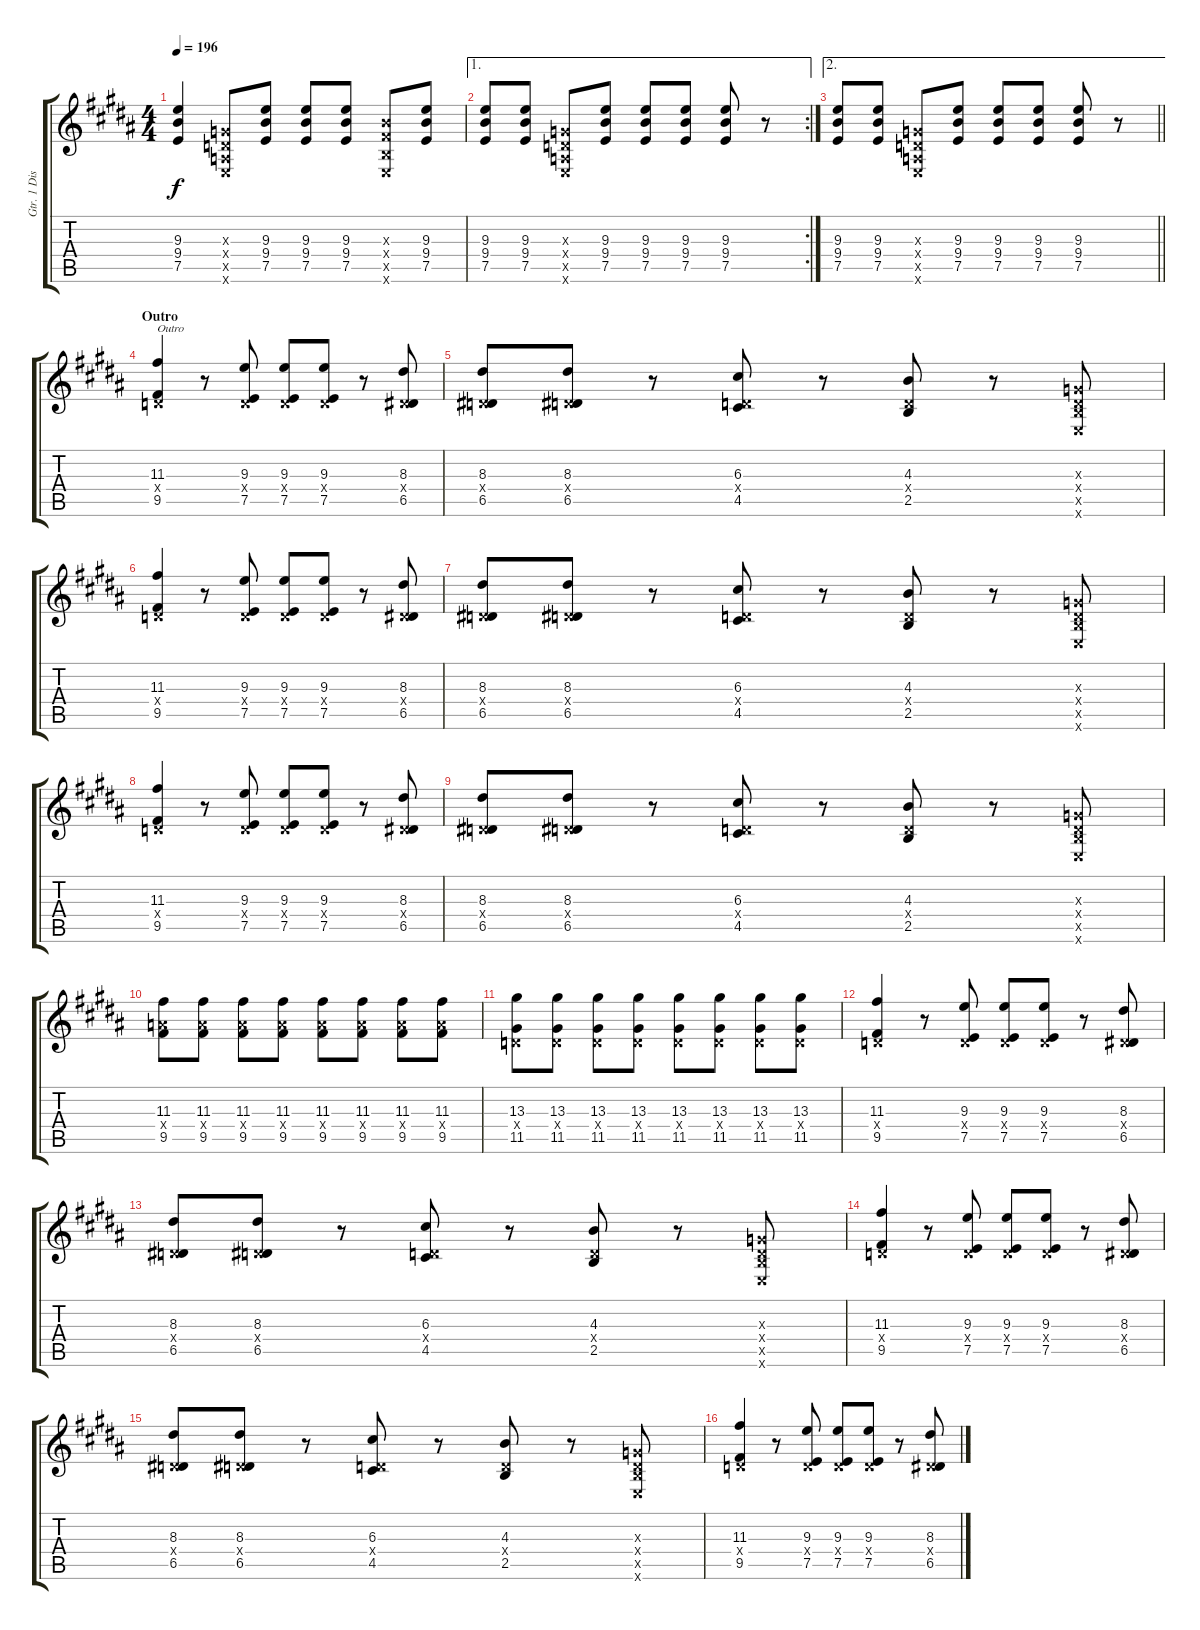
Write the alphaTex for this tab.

\track ("Gtr. 1 Distortion" "Gtr. 1 Dis") {instrument distortionguitar}
\staff {score tabs}
\tuning (E4 B3 G3 D3 A2 E2) {hide}
\ts (4 4)
\tempo 196
\clef g2
\ks b
(9.3 9.4 7.5).4{dy f} (0.3{x} 0.4{x} 0.5{x} 0.6{x}).8 (9.3 9.4 7.5).8 (9.3 9.4 7.5).8 (9.3 9.4 7.5).8 (4.3{x} 4.4{x} 2.5{x} 0.6{x}).8 (9.3 9.4 7.5).8 |
\ae 1
\rc 2
(9.3 9.4 7.5).8 (9.3 9.4 7.5).8 (0.3{x} 0.4{x} 0.5{x} 0.6{x}).8 (9.3 9.4 7.5).8 (9.3 9.4 7.5).8 (9.3 9.4 7.5).8 (9.3 9.4 7.5).8 r.8 |
\ae 2
\barLineRight lightlight
(9.3 9.4 7.5).8 (9.3 9.4 7.5).8 (0.3{x} 0.4{x} 0.5{x} 0.6{x}).8 (9.3 9.4 7.5).8 (9.3 9.4 7.5).8 (9.3 9.4 7.5).8 (9.3 9.4 7.5).8 r.8 |
\section ("" "Outro")
(11.3 0.4{x} 9.5).4{txt "Outro"} r.8 (9.3 0.4{x} 7.5).8 (9.3 0.4{x} 7.5).8 (9.3 0.4{x} 7.5).8 r.8 (8.3 0.4{x} 6.5).8 |
(8.3 0.4{x} 6.5).8 (8.3 0.4{x} 6.5).8 r.8 (6.3 0.4{x} 4.5).8 r.8 (4.3 0.4{x} 2.5).8 r.8 (0.3{x} 0.4{x} 2.5{x} 0.6{x}).8 |
(11.3 0.4{x} 9.5).4 r.8 (9.3 0.4{x} 7.5).8 (9.3 0.4{x} 7.5).8 (9.3 0.4{x} 7.5).8 r.8 (8.3 0.4{x} 6.5).8 |
(8.3 0.4{x} 6.5).8 (8.3 0.4{x} 6.5).8 r.8 (6.3 0.4{x} 4.5).8 r.8 (4.3 0.4{x} 2.5).8 r.8 (0.3{x} 0.4{x} 2.5{x} 0.6{x}).8 |
(11.3 0.4{x} 9.5).4 r.8 (9.3 0.4{x} 7.5).8 (9.3 0.4{x} 7.5).8 (9.3 0.4{x} 7.5).8 r.8 (8.3 0.4{x} 6.5).8 |
(8.3 0.4{x} 6.5).8 (8.3 0.4{x} 6.5).8 r.8 (6.3 0.4{x} 4.5).8 r.8 (4.3 0.4{x} 2.5).8 r.8 (0.3{x} 0.4{x} 2.5{x} 0.6{x}).8 |
(11.3 7.4{x} 9.5).8 (11.3 7.4{x} 9.5).8 (11.3 7.4{x} 9.5).8 (11.3 7.4{x} 9.5).8 (11.3 7.4{x} 9.5).8 (11.3 7.4{x} 9.5).8 (11.3 7.4{x} 9.5).8 (11.3 7.4{x} 9.5).8 |
(13.3 0.4{x} 11.5).8 (13.3 0.4{x} 11.5).8 (13.3 0.4{x} 11.5).8 (13.3 0.4{x} 11.5).8 (13.3 0.4{x} 11.5).8 (13.3 0.4{x} 11.5).8 (13.3 0.4{x} 11.5).8 (13.3 0.4{x} 11.5).8 |
(11.3 0.4{x} 9.5).4 r.8 (9.3 0.4{x} 7.5).8 (9.3 0.4{x} 7.5).8 (9.3 0.4{x} 7.5).8 r.8 (8.3 0.4{x} 6.5).8 |
(8.3 0.4{x} 6.5).8 (8.3 0.4{x} 6.5).8 r.8 (6.3 0.4{x} 4.5).8 r.8 (4.3 0.4{x} 2.5).8 r.8 (0.3{x} 0.4{x} 2.5{x} 0.6{x}).8 |
(11.3 0.4{x} 9.5).4 r.8 (9.3 0.4{x} 7.5).8 (9.3 0.4{x} 7.5).8 (9.3 0.4{x} 7.5).8 r.8 (8.3 0.4{x} 6.5).8 |
(8.3 0.4{x} 6.5).8 (8.3 0.4{x} 6.5).8 r.8 (6.3 0.4{x} 4.5).8 r.8 (4.3 0.4{x} 2.5).8 r.8 (0.3{x} 0.4{x} 2.5{x} 0.6{x}).8 |
(11.3 0.4{x} 9.5).4 r.8 (9.3 0.4{x} 7.5).8 (9.3 0.4{x} 7.5).8 (9.3 0.4{x} 7.5).8 r.8 (8.3 0.4{x} 6.5).8
